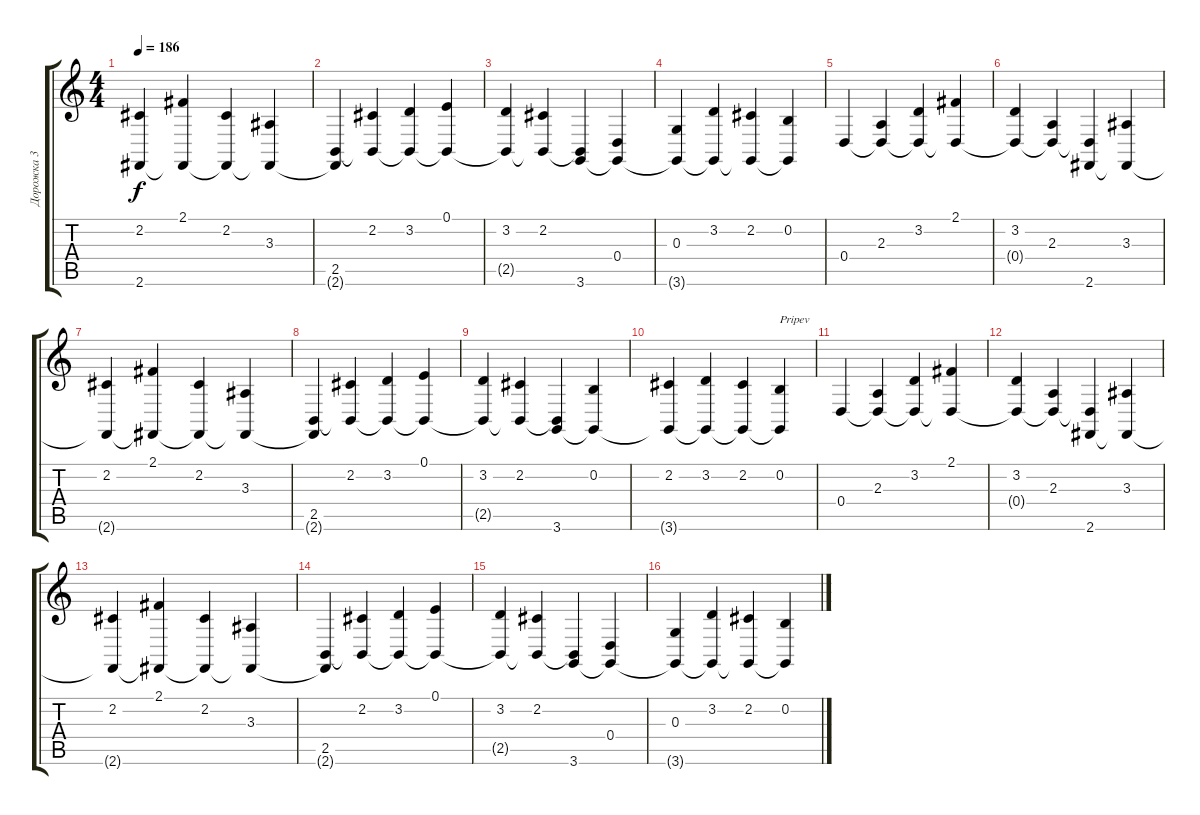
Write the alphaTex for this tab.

\track ("Дорожка 3" "Дорожка 3") {instrument electricgrandpiano}
\staff {score tabs}
\tuning (E4 B3 G3 D3 A2 E2) {hide}
\ts (4 4)
\tempo 186
\clef g2
\ks c
(2.2 2.6{t}).4{dy f} (2.1 2.6{t}).4 (2.2 2.6{t}).4 (3.3 2.6{t}).4 |
(2.5 2.6{t}).4 (2.2 2.5{t}).4 (3.2 2.5{t}).4 (0.1 2.5{t}).4 |
(3.2 2.5{t}).4 (2.2 2.5{t}).4 (2.5{t} 3.6).4 (0.4 3.6{t}).4 |
(0.3 3.6{t}).4 (3.2 3.6{t}).4 (2.2 3.6{t}).4 (0.2 3.6{t}).4 |
0.4.4 (2.3 0.4{t}).4 (3.2 0.4{t}).4 (2.1 0.4{t}).4 |
(3.2 0.4{t}).4 (2.3 0.4{t}).4 (0.4{t} 2.6).4 (3.3 2.6{t}).4 |
(2.2 2.6{t}).4 (2.1 2.6{t}).4 (2.2 2.6{t}).4 (3.3 2.6{t}).4 |
(2.5 2.6{t}).4 (2.2 2.5{t}).4 (3.2 2.5{t}).4 (0.1 2.5{t}).4 |
(3.2 2.5{t}).4 (2.2 2.5{t}).4 (2.5{t} 3.6).4 (0.2 3.6{t}).4 |
(2.2 3.6{t}).4 (3.2 3.6{t}).4 (2.2 3.6{t}).4 (0.2 3.6{t}).4{txt "Pripev"} |
0.4.4 (2.3 0.4{t}).4 (3.2 0.4{t}).4 (2.1 0.4{t}).4 |
(3.2 0.4{t}).4 (2.3 0.4{t}).4 (0.4{t} 2.6).4 (3.3 2.6{t}).4 |
(2.2 2.6{t}).4 (2.1 2.6{t}).4 (2.2 2.6{t}).4 (3.3 2.6{t}).4 |
(2.5 2.6{t}).4 (2.2 2.5{t}).4 (3.2 2.5{t}).4 (0.1 2.5{t}).4 |
(3.2 2.5{t}).4 (2.2 2.5{t}).4 (2.5{t} 3.6).4 (0.4 3.6{t}).4 |
(0.3 3.6{t}).4 (3.2 3.6{t}).4 (2.2 3.6{t}).4 (0.2 3.6{t}).4
